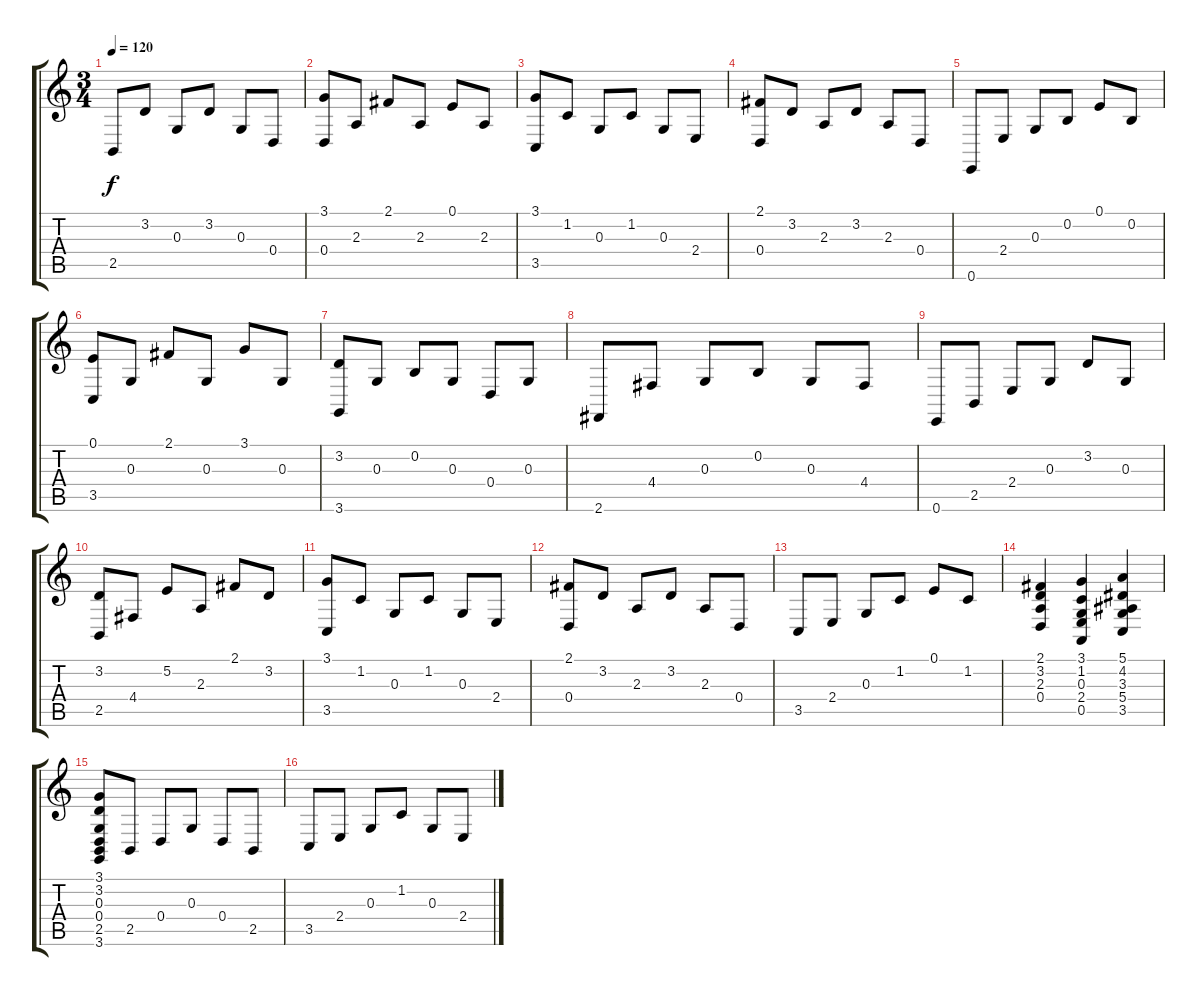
\track "" {instrument acousticgrandpiano}
\staff {score tabs}
\tuning (E4 B3 G3 D3 A2 E2) {hide}
\ts (3 4)
\tempo 120
\clef g2
\ks c
2.5.8{dy f} 3.2.8 0.3.8 3.2.8 0.3.8 0.4.8 |
(3.1 0.4).8 2.3.8 2.1.8 2.3.8 0.1.8 2.3.8 |
(3.1 3.5).8 1.2.8 0.3.8 1.2.8 0.3.8 2.4.8 |
(2.1 0.4).8 3.2.8 2.3.8 3.2.8 2.3.8 0.4.8 |
0.6.8 2.4.8 0.3.8 0.2.8 0.1.8 0.2.8 |
(0.1 3.5).8 0.3.8 2.1.8 0.3.8 3.1.8 0.3.8 |
(3.2 3.6).8 0.3.8 0.2.8 0.3.8 0.4.8 0.3.8 |
2.6.8 4.4.8 0.3.8 0.2.8 0.3.8 4.4.8 |
0.6.8 2.5.8 2.4.8 0.3.8 3.2.8 0.3.8 |
(3.2 2.5).8 4.4.8 5.2.8 2.3.8 2.1.8 3.2.8 |
(3.1 3.5).8 1.2.8 0.3.8 1.2.8 0.3.8 2.4.8 |
(2.1 0.4).8 3.2.8 2.3.8 3.2.8 2.3.8 0.4.8 |
3.5.8 2.4.8 0.3.8 1.2.8 0.1.8 1.2.8 |
(2.1 3.2 2.3 0.4).4 (3.1 1.2 0.3 2.4 0.5).4 (5.1 4.2 3.3 5.4 3.5).4 |
(3.1 3.2 0.3 0.4 2.5 3.6).8 2.5.8 0.4.8 0.3.8 0.4.8 2.5.8 |
3.5.8 2.4.8 0.3.8 1.2.8 0.3.8 2.4.8
